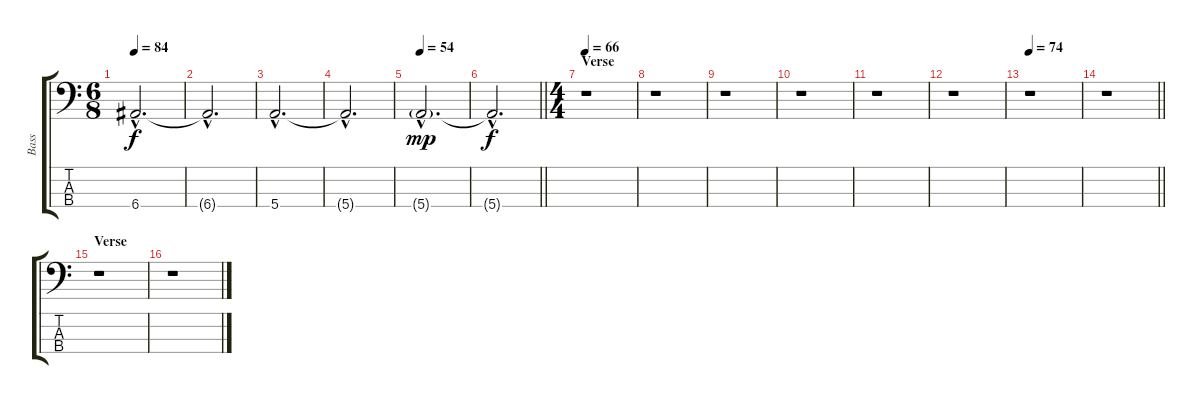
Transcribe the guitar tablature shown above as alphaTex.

\track ("Bass" "Bass") {instrument electricbasspick}
\staff {score tabs}
\tuning (G2 D2 A1 E1) {hide}
\ts (6 8)
\tempo 84
\clef f4
\ks c
6.4{hac}.2{d dy f} |
6.4{hac t}.2{d} |
5.4{hac}.2{d} |
5.4{hac t}.2{d} |
\tempo 54
5.4{g hac}.2{d dy mp} |
\barLineRight lightlight
5.4{hac t}.2{d dy f} |
\ts (4 4)
\section ("" "Verse")
\tempo 66
r.1 |
r.1 |
r.1 |
r.1 |
r.1 |
r.1 |
\tempo 74
r.1 |
\barLineRight lightlight
r.1 |
\section ("" "Verse")
r.1 |
r.1
